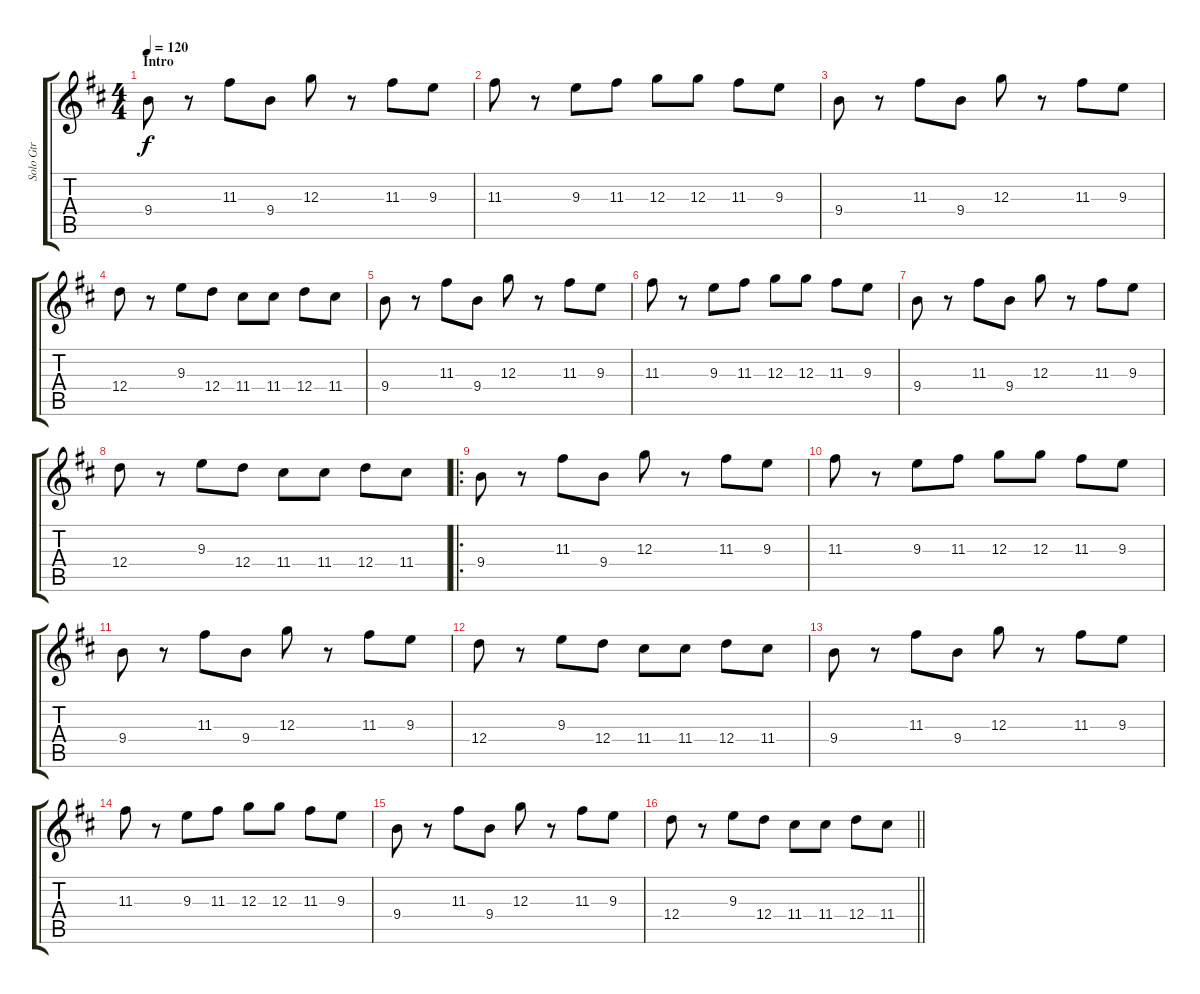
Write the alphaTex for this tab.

\track ("Solo Gtr" "Solo Gtr") {instrument overdrivenguitar}
\staff {score tabs}
\tuning (E4 B3 G3 D3 A2 E2) {hide}
\ts (4 4)
\section ("" "Intro")
\tempo 120
\clef g2
\ks bminor
9.4.8{dy f instrument overdrivenguitar} r.8 11.3.8 9.4.8 12.3.8 r.8 11.3.8 9.3.8 |
11.3.8 r.8 9.3.8 11.3.8 12.3.8 12.3.8 11.3.8 9.3.8 |
9.4.8 r.8 11.3.8 9.4.8 12.3.8 r.8 11.3.8 9.3.8 |
12.4.8 r.8 9.3.8 12.4.8 11.4.8 11.4.8 12.4.8 11.4.8 |
9.4.8 r.8 11.3.8 9.4.8 12.3.8 r.8 11.3.8 9.3.8 |
11.3.8 r.8 9.3.8 11.3.8 12.3.8 12.3.8 11.3.8 9.3.8 |
9.4.8 r.8 11.3.8 9.4.8 12.3.8 r.8 11.3.8 9.3.8 |
12.4.8 r.8 9.3.8 12.4.8 11.4.8 11.4.8 12.4.8 11.4.8 |
\ro
9.4.8 r.8 11.3.8 9.4.8 12.3.8 r.8 11.3.8 9.3.8 |
11.3.8 r.8 9.3.8 11.3.8 12.3.8 12.3.8 11.3.8 9.3.8 |
9.4.8 r.8 11.3.8 9.4.8 12.3.8 r.8 11.3.8 9.3.8 |
12.4.8 r.8 9.3.8 12.4.8 11.4.8 11.4.8 12.4.8 11.4.8 |
9.4.8 r.8 11.3.8 9.4.8 12.3.8 r.8 11.3.8 9.3.8 |
11.3.8 r.8 9.3.8 11.3.8 12.3.8 12.3.8 11.3.8 9.3.8 |
9.4.8 r.8 11.3.8 9.4.8 12.3.8 r.8 11.3.8 9.3.8 |
\barLineRight lightlight
12.4.8 r.8 9.3.8 12.4.8 11.4.8 11.4.8 12.4.8 11.4.8
